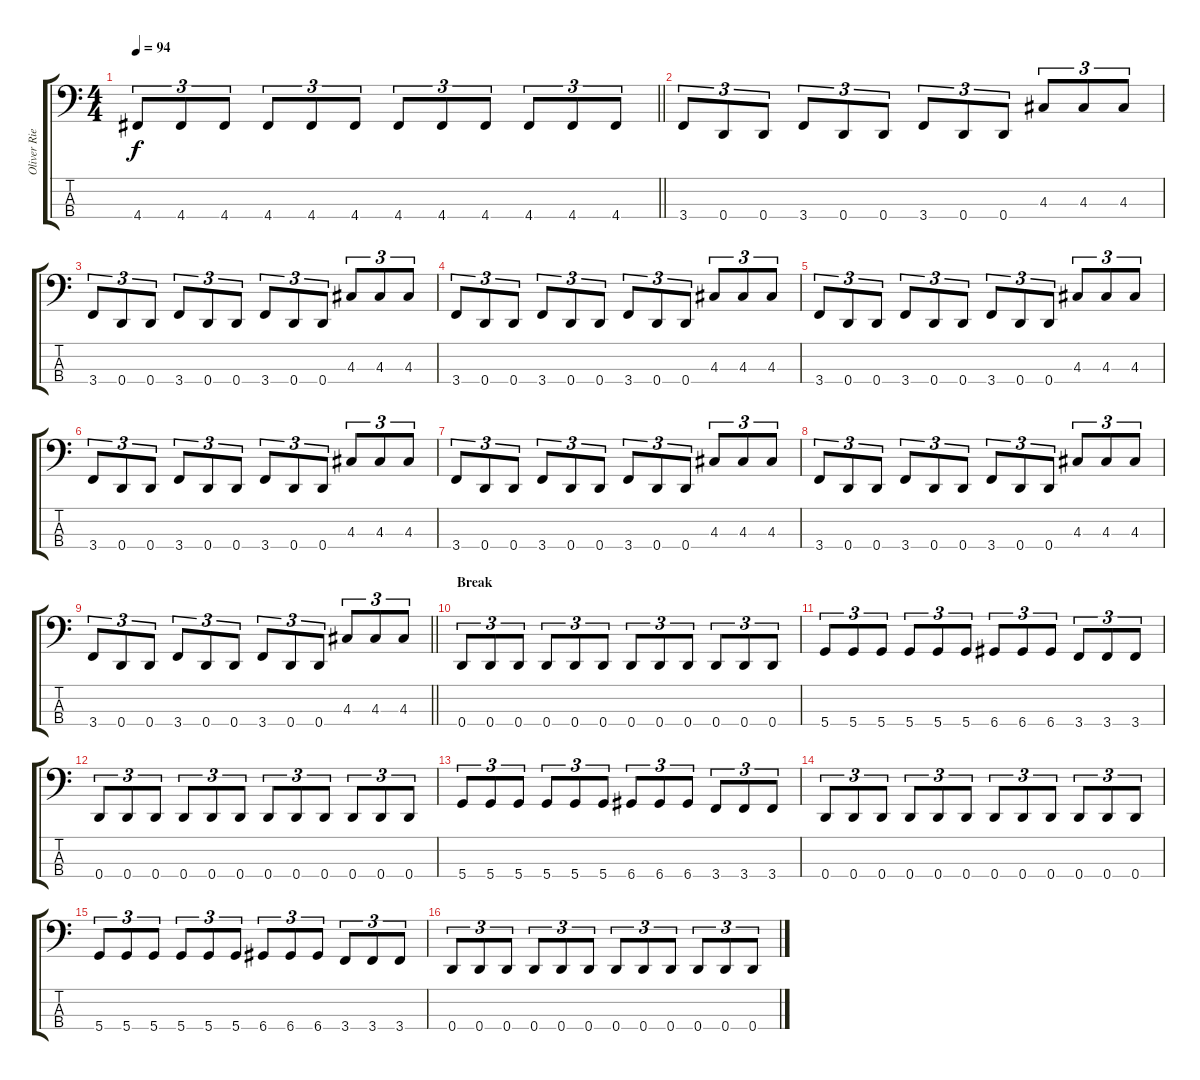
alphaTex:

\track ("Oliver Riedel [Bass]" "Oliver Rie") {instrument electricbasspick}
\staff {score tabs}
\tuning (G2 D2 A1 D1) {hide}
\ts (4 4)
\tempo 94
\clef f4
\barLineRight lightlight
\ks c
4.4.8{tu (3 2) dy f} 4.4.8{tu (3 2)} 4.4.8{tu (3 2)} 4.4.8{tu (3 2)} 4.4.8{tu (3 2)} 4.4.8{tu (3 2)} 4.4.8{tu (3 2)} 4.4.8{tu (3 2)} 4.4.8{tu (3 2)} 4.4.8{tu (3 2)} 4.4.8{tu (3 2)} 4.4.8{tu (3 2)} |
\section ("" "")
3.4.8{tu (3 2)} 0.4.8{tu (3 2)} 0.4.8{tu (3 2)} 3.4.8{tu (3 2)} 0.4.8{tu (3 2)} 0.4.8{tu (3 2)} 3.4.8{tu (3 2)} 0.4.8{tu (3 2)} 0.4.8{tu (3 2)} 4.3.8{tu (3 2)} 4.3.8{tu (3 2)} 4.3.8{tu (3 2)} |
3.4.8{tu (3 2)} 0.4.8{tu (3 2)} 0.4.8{tu (3 2)} 3.4.8{tu (3 2)} 0.4.8{tu (3 2)} 0.4.8{tu (3 2)} 3.4.8{tu (3 2)} 0.4.8{tu (3 2)} 0.4.8{tu (3 2)} 4.3.8{tu (3 2)} 4.3.8{tu (3 2)} 4.3.8{tu (3 2)} |
3.4.8{tu (3 2)} 0.4.8{tu (3 2)} 0.4.8{tu (3 2)} 3.4.8{tu (3 2)} 0.4.8{tu (3 2)} 0.4.8{tu (3 2)} 3.4.8{tu (3 2)} 0.4.8{tu (3 2)} 0.4.8{tu (3 2)} 4.3.8{tu (3 2)} 4.3.8{tu (3 2)} 4.3.8{tu (3 2)} |
3.4.8{tu (3 2)} 0.4.8{tu (3 2)} 0.4.8{tu (3 2)} 3.4.8{tu (3 2)} 0.4.8{tu (3 2)} 0.4.8{tu (3 2)} 3.4.8{tu (3 2)} 0.4.8{tu (3 2)} 0.4.8{tu (3 2)} 4.3.8{tu (3 2)} 4.3.8{tu (3 2)} 4.3.8{tu (3 2)} |
3.4.8{tu (3 2)} 0.4.8{tu (3 2)} 0.4.8{tu (3 2)} 3.4.8{tu (3 2)} 0.4.8{tu (3 2)} 0.4.8{tu (3 2)} 3.4.8{tu (3 2)} 0.4.8{tu (3 2)} 0.4.8{tu (3 2)} 4.3.8{tu (3 2)} 4.3.8{tu (3 2)} 4.3.8{tu (3 2)} |
3.4.8{tu (3 2)} 0.4.8{tu (3 2)} 0.4.8{tu (3 2)} 3.4.8{tu (3 2)} 0.4.8{tu (3 2)} 0.4.8{tu (3 2)} 3.4.8{tu (3 2)} 0.4.8{tu (3 2)} 0.4.8{tu (3 2)} 4.3.8{tu (3 2)} 4.3.8{tu (3 2)} 4.3.8{tu (3 2)} |
3.4.8{tu (3 2)} 0.4.8{tu (3 2)} 0.4.8{tu (3 2)} 3.4.8{tu (3 2)} 0.4.8{tu (3 2)} 0.4.8{tu (3 2)} 3.4.8{tu (3 2)} 0.4.8{tu (3 2)} 0.4.8{tu (3 2)} 4.3.8{tu (3 2)} 4.3.8{tu (3 2)} 4.3.8{tu (3 2)} |
\barLineRight lightlight
3.4.8{tu (3 2)} 0.4.8{tu (3 2)} 0.4.8{tu (3 2)} 3.4.8{tu (3 2)} 0.4.8{tu (3 2)} 0.4.8{tu (3 2)} 3.4.8{tu (3 2)} 0.4.8{tu (3 2)} 0.4.8{tu (3 2)} 4.3.8{tu (3 2)} 4.3.8{tu (3 2)} 4.3.8{tu (3 2)} |
\section ("" "Break")
0.4.8{tu (3 2)} 0.4.8{tu (3 2)} 0.4.8{tu (3 2)} 0.4.8{tu (3 2)} 0.4.8{tu (3 2)} 0.4.8{tu (3 2)} 0.4.8{tu (3 2)} 0.4.8{tu (3 2)} 0.4.8{tu (3 2)} 0.4.8{tu (3 2)} 0.4.8{tu (3 2)} 0.4.8{tu (3 2)} |
5.4.8{tu (3 2)} 5.4.8{tu (3 2)} 5.4.8{tu (3 2)} 5.4.8{tu (3 2)} 5.4.8{tu (3 2)} 5.4.8{tu (3 2)} 6.4.8{tu (3 2)} 6.4.8{tu (3 2)} 6.4.8{tu (3 2)} 3.4.8{tu (3 2)} 3.4.8{tu (3 2)} 3.4.8{tu (3 2)} |
0.4.8{tu (3 2)} 0.4.8{tu (3 2)} 0.4.8{tu (3 2)} 0.4.8{tu (3 2)} 0.4.8{tu (3 2)} 0.4.8{tu (3 2)} 0.4.8{tu (3 2)} 0.4.8{tu (3 2)} 0.4.8{tu (3 2)} 0.4.8{tu (3 2)} 0.4.8{tu (3 2)} 0.4.8{tu (3 2)} |
5.4.8{tu (3 2)} 5.4.8{tu (3 2)} 5.4.8{tu (3 2)} 5.4.8{tu (3 2)} 5.4.8{tu (3 2)} 5.4.8{tu (3 2)} 6.4.8{tu (3 2)} 6.4.8{tu (3 2)} 6.4.8{tu (3 2)} 3.4.8{tu (3 2)} 3.4.8{tu (3 2)} 3.4.8{tu (3 2)} |
0.4.8{tu (3 2)} 0.4.8{tu (3 2)} 0.4.8{tu (3 2)} 0.4.8{tu (3 2)} 0.4.8{tu (3 2)} 0.4.8{tu (3 2)} 0.4.8{tu (3 2)} 0.4.8{tu (3 2)} 0.4.8{tu (3 2)} 0.4.8{tu (3 2)} 0.4.8{tu (3 2)} 0.4.8{tu (3 2)} |
5.4.8{tu (3 2)} 5.4.8{tu (3 2)} 5.4.8{tu (3 2)} 5.4.8{tu (3 2)} 5.4.8{tu (3 2)} 5.4.8{tu (3 2)} 6.4.8{tu (3 2)} 6.4.8{tu (3 2)} 6.4.8{tu (3 2)} 3.4.8{tu (3 2)} 3.4.8{tu (3 2)} 3.4.8{tu (3 2)} |
0.4.8{tu (3 2)} 0.4.8{tu (3 2)} 0.4.8{tu (3 2)} 0.4.8{tu (3 2)} 0.4.8{tu (3 2)} 0.4.8{tu (3 2)} 0.4.8{tu (3 2)} 0.4.8{tu (3 2)} 0.4.8{tu (3 2)} 0.4.8{tu (3 2)} 0.4.8{tu (3 2)} 0.4.8{tu (3 2)}
